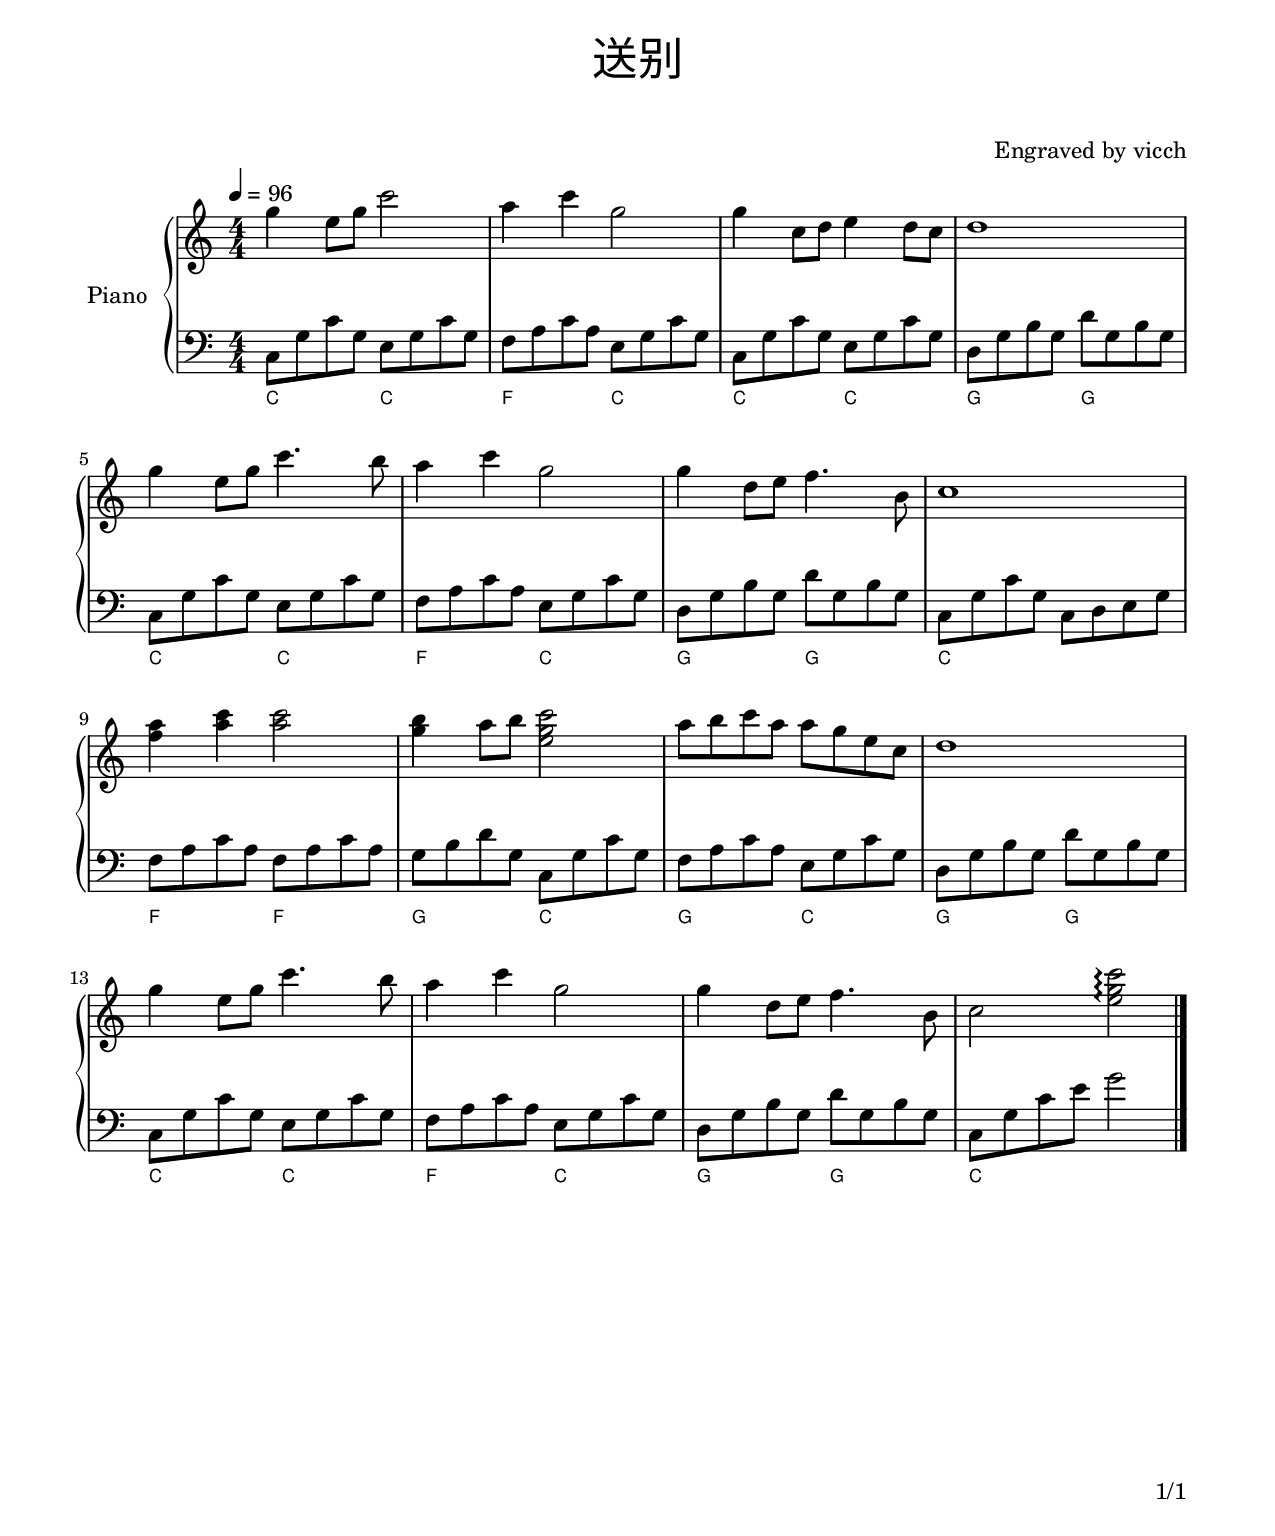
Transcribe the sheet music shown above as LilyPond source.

\version "2.24.3"

#(define title      "送别")
#(define title-font "FangSong")
#(define sequence   "EveryonePiano 519")
#(define total-page 1)

\include "../base.ly"

\markup \vspace #1.5

Ci   = { c8  g8 c'8 g8 }
Cii  = { e8  g8 c'8 g8 }
Fi   = { f8  a8 c'8 a8 }
Gi   = { d8  g8 b8  g8 }
Gii  = { d'8 g8 b8  g8 }
Giii = { g8  b8 d'8 g8 }

\score {
  \new PianoStaff \with {
    instrumentName = "Piano"
  } <<
    \new Staff {
      \tempo 4 = 96
      \clef treble
      \key c \major
      \time 4/4
      
      g''4 e''8 g''8 c'''2       | a''4 c'''4 g''2 | g''4 c''8 d''8 e''4 d''8 c''8 | d''1 | \break
      g''4 e''8 g''8 c'''4. b''8 | a''4 c'''4 g''2 | g''4 d''8 e''8 f''4.     b'8  | c''1 | \break
      
      <<f''4 a''4>> <<a''4 c'''4>> <<a''2 c'''2>> | <<g''4 b''4>> a''8 b''8 <e'' g'' c'''>2 | a''8 b''8 c'''8 a''8 a''8 g''8 e''8 c''8 | d''1 | \break
      
      g''4 e''8 g''8 c'''4. b''8 | a''4 c'''4 g''2 | g''4 d''8 e''8 f''4.     b'8  | c''2 <e'' g'' c'''>2\arpeggio | \bar "|."
    }
    \new Staff {
      \clef bass
      \key c \major
      \time 4/4
      
      \Ci \Cii | \Fi \Cii | \Ci \Cii | \Gi \Gii        |
      \Ci \Cii | \Fi \Cii | \Gi \Gii | \Ci c8 d8 e8 g8 |
      
      \Fi \Fi | \Giii \Ci | \Fi \Cii | \Gi \Gii |
      
      \Ci \Cii | \Fi \Cii | \Gi \Gii | c8 g8 c'8 e'8 g'2 |
    }
    \chords {
      
      c2 c2 | f2 c2 | c2 c2 | g2 g2 |
      c2 c2 | f2 c2 | g2 g2 | c2 r2 |
      
      f2 f2 | g2 c2 | g2 c2 | g2 g2 |
      
      c2 c2 | f2 c2 | g2 g2 | c1    |
    }
  >>
  \layout {}
}

\score {
  \new PianoStaff \with {
    instrumentName = "Piano"
  } <<
    \new Staff {
      \tempo 4 = 96
      \clef treble
      \key c \major
      \time 4/4
      
      g''4 e''8 g''8 c'''2       | a''4 c'''4 g''2 | g''4 c''8 d''8 e''4 d''8 c''8 | d''1 | \break
      g''4 e''8 g''8 c'''4. b''8 | a''4 c'''4 g''2 | g''4 d''8 e''8 f''4.     b'8  | c''1 | \break
      
      <<f''4 a''4>> <<a''4 c'''4>> <<a''2 c'''2>> | <<g''4 b''4>> a''8 b''8 <e'' g'' c'''>2 | a''8 b''8 c'''8 a''8 a''8 g''8 e''8 c''8 | d''1 | \break
      
      g''4 e''8 g''8 c'''4. b''8 | a''4 c'''4 g''2 | g''4 d''8 e''8 f''4.     b'8  | c''2 <e'' g'' c'''>2\arpeggio | \bar "|."
    }
    \new Staff {
      \clef bass
      \key c \major
      \time 4/4
      
      \Ci \Cii | \Fi \Cii | \Ci \Cii | \Gi \Gii        |
      \Ci \Cii | \Fi \Cii | \Gi \Gii | \Ci c8 d8 e8 g8 |
      
      \Fi \Fi | \Giii \Ci | \Fi \Cii | \Gi \Gii |
      
      \Ci \Cii | \Fi \Cii | \Gi \Gii | c8 g8 c'8 e'8 g'2 |
    }
  >>
  \midi {}
}
